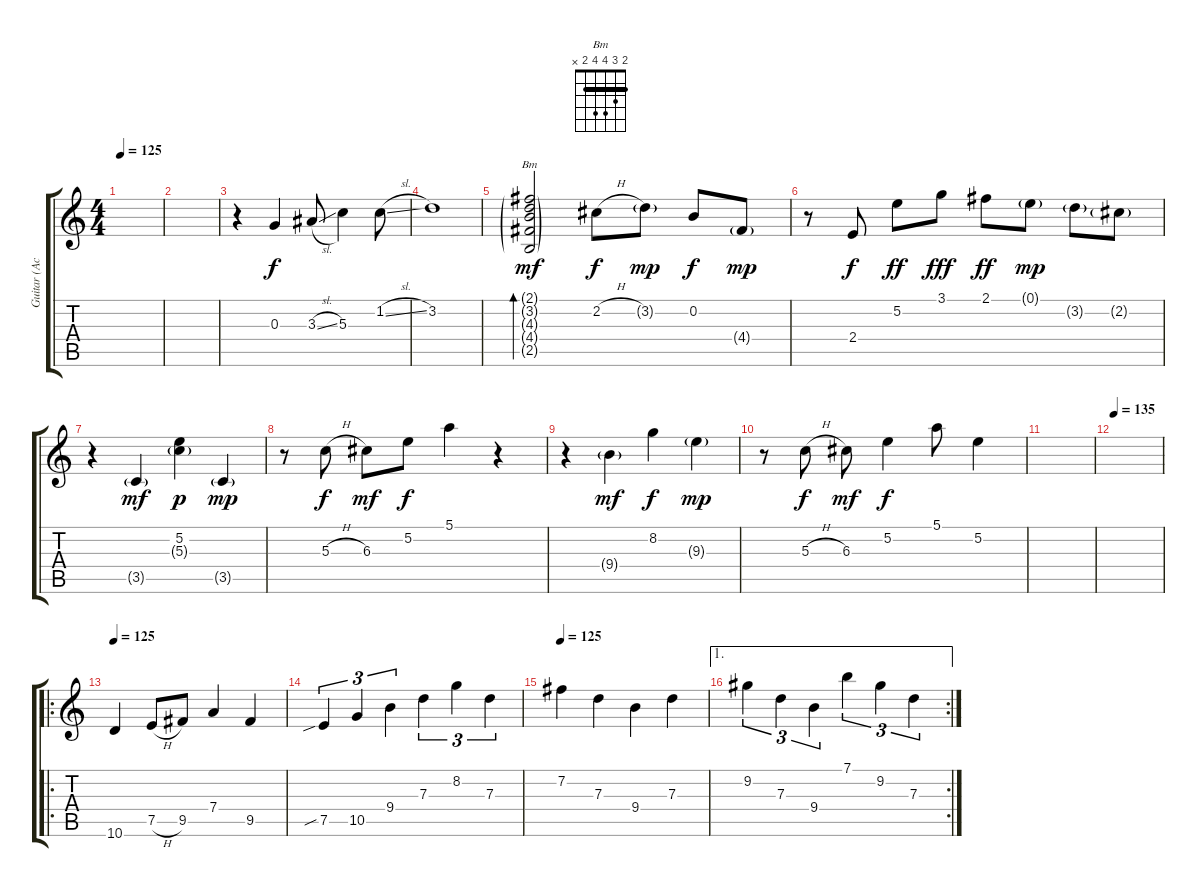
\track ("Guitar (Acoustic) - Tal" "Guitar (Ac") {instrument acousticguitarsteel}
\staff {score tabs}
\tuning (E4 B3 G3 D3 A2 E2) {hide}
\chord ("Bm" 2 3 4 4 2 x) {barre 2}
\ts (4 4)
\tempo 125
\clef g2
\ks c
|
|
r.4 0.3.4{dy f} 3.3{sl}.8 5.3.4 1.2{sl}.8 |
3.2.1 |
(2.1{g} 3.2{g} 4.3{g} 4.4{g} 2.5{g}).2{bd 240 ch "Bm" dy mf} 2.2{h}.8{dy f} 3.2{g}.8{dy mp} 0.2.8{dy f} 4.4{g}.8{dy mp} |
r.8 2.4.8{dy f} 5.2.8{dy ff} 3.1.8{dy fff} 2.1.8{dy ff} 0.1{g}.8{dy mp} 3.2{g}.8 2.2{g}.8 |
r.4 3.5{g}.4{dy mf} (5.2 5.3{g}).4{dy p} 3.5{g}.4{dy mp} |
r.8 5.3{h}.8{dy f} 6.3.8{dy mf} 5.2.8{dy f} 5.1.4 r.4 |
r.4 9.4{g}.4{dy mf} 8.2.4{dy f} 9.3{g}.4{dy mp} |
r.8 5.3{h}.8{dy f} 6.3.8{dy mf} 5.2.4{dy f} 5.1.8 5.2.4 |
|
\tempo 125
\tempo 135
|
\ro
\tempo 125
10.6.4{volume 16 instrument electricguitarclean} 7.5{h}.8 9.5.8 7.4.4 9.5.4 |
7.5{sib}.4{tu (3 2)} 10.5.4{tu (3 2)} 9.4.4{tu (3 2)} 7.3.4{tu (3 2)} 8.2.4{tu (3 2)} 7.3.4{tu (3 2)} |
\tempo 125
7.2.4 7.3.4 9.4.4 7.3.4 |
\ae 1
\rc 2
9.2.4{tu (3 2)} 7.3.4{tu (3 2)} 9.4.4{tu (3 2)} 7.1.4{tu (3 2)} 9.2.4{tu (3 2)} 7.3.4{tu (3 2)}
